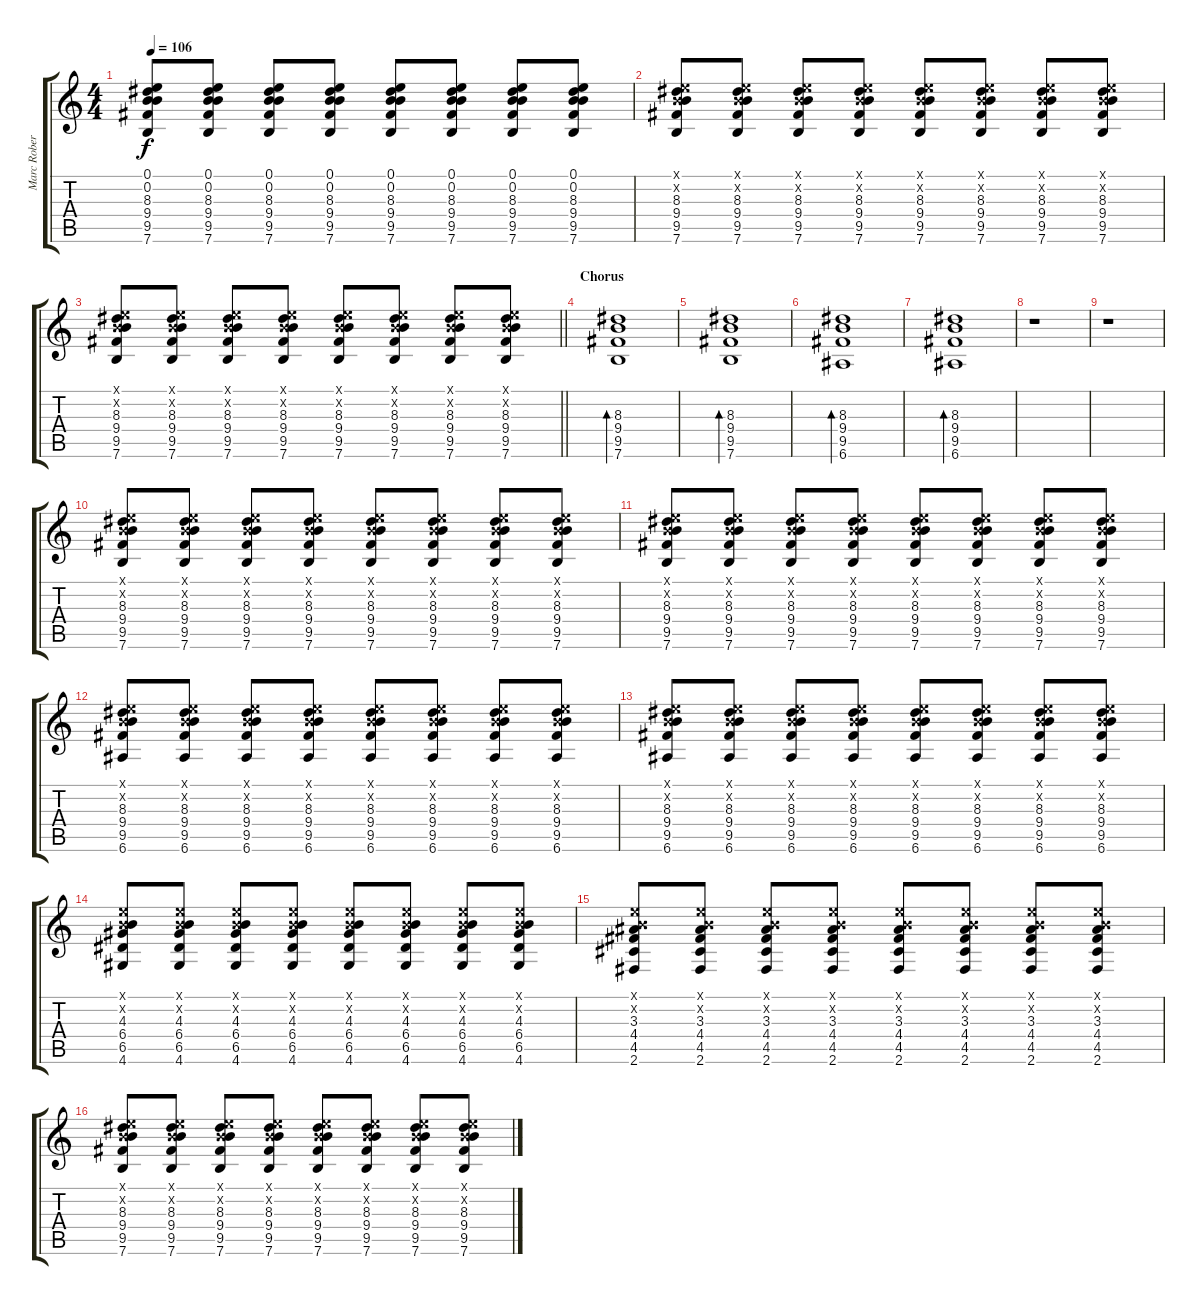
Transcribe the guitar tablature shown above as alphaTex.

\track ("Marc Roberge" "Marc Rober") {instrument acousticguitarsteel}
\staff {score tabs}
\tuning (E4 B3 G3 D3 A2 E2) {hide}
\ts (4 4)
\tempo 106
\clef g2
\ks c
(0.1 0.2 8.3 9.4 9.5 7.6).8{dy f} (0.1 0.2 8.3 9.4 9.5 7.6).8 (0.1 0.2 8.3 9.4 9.5 7.6).8 (0.1 0.2 8.3 9.4 9.5 7.6).8 (0.1 0.2 8.3 9.4 9.5 7.6).8 (0.1 0.2 8.3 9.4 9.5 7.6).8 (0.1 0.2 8.3 9.4 9.5 7.6).8 (0.1 0.2 8.3 9.4 9.5 7.6).8 |
(0.1{x} 0.2{x} 8.3 9.4 9.5 7.6).8 (0.1{x} 0.2{x} 8.3 9.4 9.5 7.6).8 (0.1{x} 0.2{x} 8.3 9.4 9.5 7.6).8 (0.1{x} 0.2{x} 8.3 9.4 9.5 7.6).8 (0.1{x} 0.2{x} 8.3 9.4 9.5 7.6).8 (0.1{x} 0.2{x} 8.3 9.4 9.5 7.6).8 (0.1{x} 0.2{x} 8.3 9.4 9.5 7.6).8 (0.1{x} 0.2{x} 8.3 9.4 9.5 7.6).8 |
\barLineRight lightlight
(0.1{x} 0.2{x} 8.3 9.4 9.5 7.6).8 (0.1{x} 0.2{x} 8.3 9.4 9.5 7.6).8 (0.1{x} 0.2{x} 8.3 9.4 9.5 7.6).8 (0.1{x} 0.2{x} 8.3 9.4 9.5 7.6).8 (0.1{x} 0.2{x} 8.3 9.4 9.5 7.6).8 (0.1{x} 0.2{x} 8.3 9.4 9.5 7.6).8 (0.1{x} 0.2{x} 8.3 9.4 9.5 7.6).8 (0.1{x} 0.2{x} 8.3 9.4 9.5 7.6).8 |
\section ("" "Chorus")
(8.3 9.4 9.5 7.6).1{bd 480} |
(8.3 9.4 9.5 7.6).1{bd 480} |
(8.3 9.4 9.5 6.6).1{bd 480} |
(8.3 9.4 9.5 6.6).1{bd 480} |
r.1 |
r.1 |
(0.1{x} 0.2{x} 8.3 9.4 9.5 7.6).8 (0.1{x} 0.2{x} 8.3 9.4 9.5 7.6).8 (0.1{x} 0.2{x} 8.3 9.4 9.5 7.6).8 (0.1{x} 0.2{x} 8.3 9.4 9.5 7.6).8 (0.1{x} 0.2{x} 8.3 9.4 9.5 7.6).8 (0.1{x} 0.2{x} 8.3 9.4 9.5 7.6).8 (0.1{x} 0.2{x} 8.3 9.4 9.5 7.6).8 (0.1{x} 0.2{x} 8.3 9.4 9.5 7.6).8 |
(0.1{x} 0.2{x} 8.3 9.4 9.5 7.6).8 (0.1{x} 0.2{x} 8.3 9.4 9.5 7.6).8 (0.1{x} 0.2{x} 8.3 9.4 9.5 7.6).8 (0.1{x} 0.2{x} 8.3 9.4 9.5 7.6).8 (0.1{x} 0.2{x} 8.3 9.4 9.5 7.6).8 (0.1{x} 0.2{x} 8.3 9.4 9.5 7.6).8 (0.1{x} 0.2{x} 8.3 9.4 9.5 7.6).8 (0.1{x} 0.2{x} 8.3 9.4 9.5 7.6).8 |
(0.1{x} 0.2{x} 8.3 9.4 9.5 6.6).8 (0.1{x} 0.2{x} 8.3 9.4 9.5 6.6).8 (0.1{x} 0.2{x} 8.3 9.4 9.5 6.6).8 (0.1{x} 0.2{x} 8.3 9.4 9.5 6.6).8 (0.1{x} 0.2{x} 8.3 9.4 9.5 6.6).8 (0.1{x} 0.2{x} 8.3 9.4 9.5 6.6).8 (0.1{x} 0.2{x} 8.3 9.4 9.5 6.6).8 (0.1{x} 0.2{x} 8.3 9.4 9.5 6.6).8 |
(0.1{x} 0.2{x} 8.3 9.4 9.5 6.6).8 (0.1{x} 0.2{x} 8.3 9.4 9.5 6.6).8 (0.1{x} 0.2{x} 8.3 9.4 9.5 6.6).8 (0.1{x} 0.2{x} 8.3 9.4 9.5 6.6).8 (0.1{x} 0.2{x} 8.3 9.4 9.5 6.6).8 (0.1{x} 0.2{x} 8.3 9.4 9.5 6.6).8 (0.1{x} 0.2{x} 8.3 9.4 9.5 6.6).8 (0.1{x} 0.2{x} 8.3 9.4 9.5 6.6).8 |
(0.1{x} 0.2{x} 4.3 6.4 6.5 4.6).8 (0.1{x} 0.2{x} 4.3 6.4 6.5 4.6).8 (0.1{x} 0.2{x} 4.3 6.4 6.5 4.6).8 (0.1{x} 0.2{x} 4.3 6.4 6.5 4.6).8 (0.1{x} 0.2{x} 4.3 6.4 6.5 4.6).8 (0.1{x} 0.2{x} 4.3 6.4 6.5 4.6).8 (0.1{x} 0.2{x} 4.3 6.4 6.5 4.6).8 (0.1{x} 0.2{x} 4.3 6.4 6.5 4.6).8 |
(0.1{x} 0.2{x} 3.3 4.4 4.5 2.6).8 (0.1{x} 0.2{x} 3.3 4.4 4.5 2.6).8 (0.1{x} 0.2{x} 3.3 4.4 4.5 2.6).8 (0.1{x} 0.2{x} 3.3 4.4 4.5 2.6).8 (0.1{x} 0.2{x} 3.3 4.4 4.5 2.6).8 (0.1{x} 0.2{x} 3.3 4.4 4.5 2.6).8 (0.1{x} 0.2{x} 3.3 4.4 4.5 2.6).8 (0.1{x} 0.2{x} 3.3 4.4 4.5 2.6).8 |
(0.1{x} 0.2{x} 8.3 9.4 9.5 7.6).8 (0.1{x} 0.2{x} 8.3 9.4 9.5 7.6).8 (0.1{x} 0.2{x} 8.3 9.4 9.5 7.6).8 (0.1{x} 0.2{x} 8.3 9.4 9.5 7.6).8 (0.1{x} 0.2{x} 8.3 9.4 9.5 7.6).8 (0.1{x} 0.2{x} 8.3 9.4 9.5 7.6).8 (0.1{x} 0.2{x} 8.3 9.4 9.5 7.6).8 (0.1{x} 0.2{x} 8.3 9.4 9.5 7.6).8
